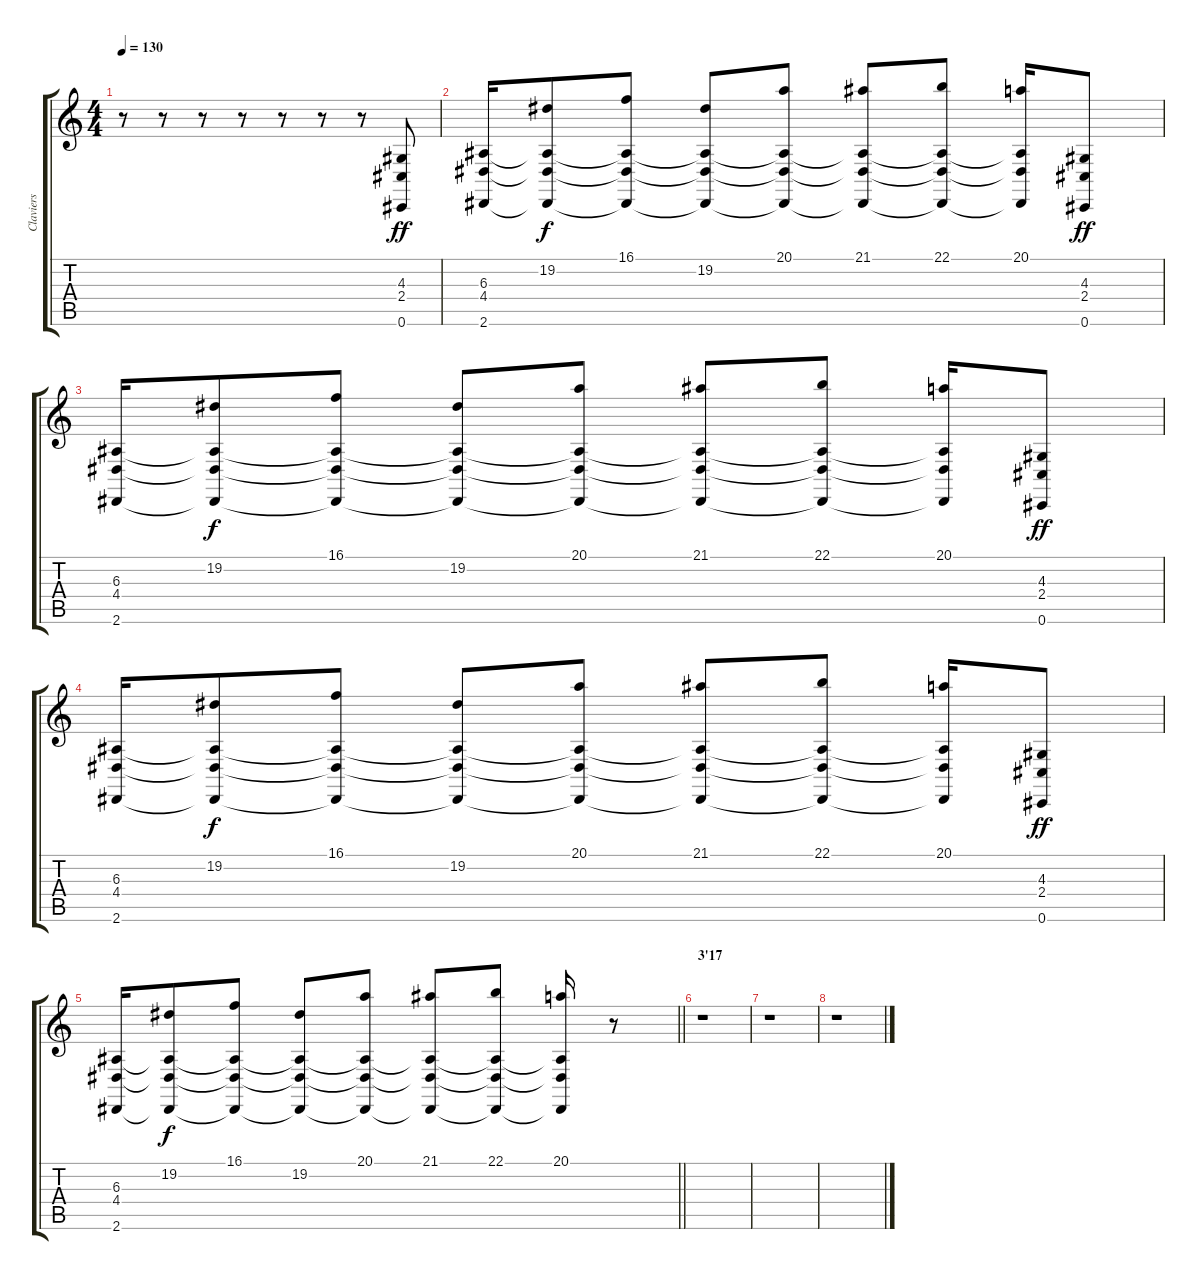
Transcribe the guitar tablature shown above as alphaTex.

\track ("Claviers" "Claviers") {instrument flute}
\staff {score tabs}
\tuning (Db4 Ab3 E3 B2 Gb2 Db2) {hide}
\ts (4 4)
\tempo 130
\clef g2
\ks c
r.8{dy f volume 14 instrument stringensemble1} r.8 r.8 r.8 r.8 r.8 r.8 (4.3 2.4 0.6).8{dy ff} |
(6.3 4.4 2.6).16 (19.2 6.3{t} 4.4{t} 2.6{t}).8{dy f beam merge} (16.1 6.3{t} 4.4{t} 2.6{t}).8 (19.2 6.3{t} 4.4{t} 2.6{t}).8{beam merge} (20.1 6.3{t} 4.4{t} 2.6{t}).8 (21.1 6.3{t} 4.4{t} 2.6{t}).8{beam merge} (22.1 6.3{t} 4.4{t} 2.6{t}).8 (20.1 6.3{t} 4.4{t} 2.6{t}).16 (4.3 2.4 0.6).8{dy ff} |
(6.3 4.4 2.6).16 (19.2 6.3{t} 4.4{t} 2.6{t}).8{dy f beam merge} (16.1 6.3{t} 4.4{t} 2.6{t}).8 (19.2 6.3{t} 4.4{t} 2.6{t}).8{beam merge} (20.1 6.3{t} 4.4{t} 2.6{t}).8 (21.1 6.3{t} 4.4{t} 2.6{t}).8{beam merge} (22.1 6.3{t} 4.4{t} 2.6{t}).8 (20.1 6.3{t} 4.4{t} 2.6{t}).16 (4.3 2.4 0.6).8{dy ff} |
(6.3 4.4 2.6).16 (19.2 6.3{t} 4.4{t} 2.6{t}).8{dy f beam merge} (16.1 6.3{t} 4.4{t} 2.6{t}).8 (19.2 6.3{t} 4.4{t} 2.6{t}).8{beam merge} (20.1 6.3{t} 4.4{t} 2.6{t}).8 (21.1 6.3{t} 4.4{t} 2.6{t}).8{beam merge} (22.1 6.3{t} 4.4{t} 2.6{t}).8 (20.1 6.3{t} 4.4{t} 2.6{t}).16 (4.3 2.4 0.6).8{dy ff} |
\barLineRight lightlight
(6.3 4.4 2.6).16 (19.2 6.3{t} 4.4{t} 2.6{t}).8{dy f beam merge} (16.1 6.3{t} 4.4{t} 2.6{t}).8 (19.2 6.3{t} 4.4{t} 2.6{t}).8{beam merge} (20.1 6.3{t} 4.4{t} 2.6{t}).8 (21.1 6.3{t} 4.4{t} 2.6{t}).8{beam merge} (22.1 6.3{t} 4.4{t} 2.6{t}).8 (20.1 6.3{t} 4.4{t} 2.6{t}).16 r.8 |
\section ("" "3'17")
r.1 |
r.1 |
r.1
